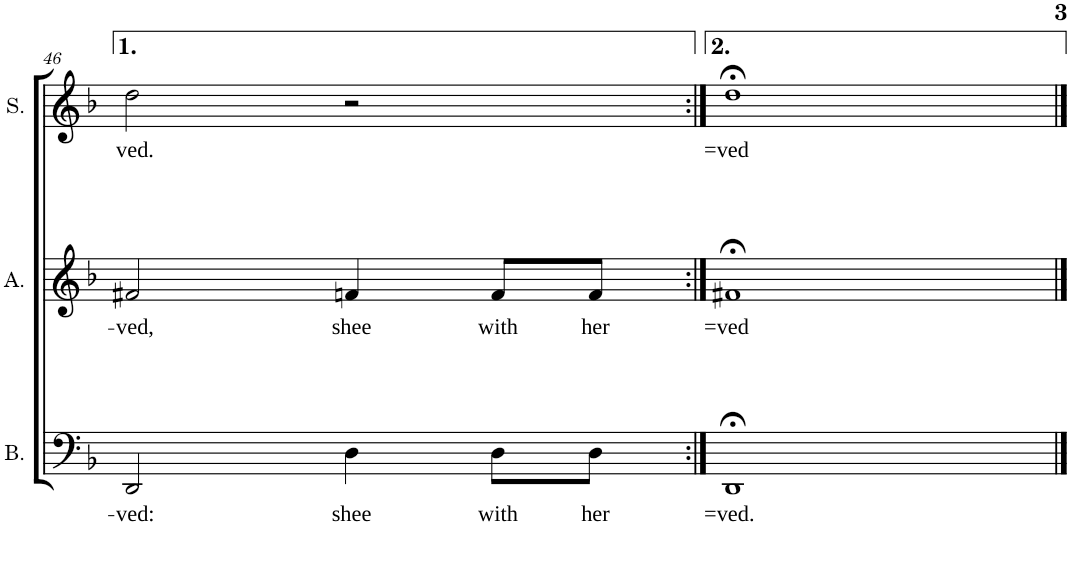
**kern	**text	**kern	**text	**kern	**text
*part3	*part3	*part2	*part2	*part1	*part1
*staff3	*staff3	*staff2	*staff2	*staff1	*staff1
*I"Bass	*	*I"Alto	*	*I"Soprano	*
*I'B.	*	*I'A.	*	*I'S.	*
!!LO:PB:g=z
*clefF4	*	*clefG2	*	*clefG2	*
*k[b-]	*	*k[b-]	*	*k[b-]	*
*M2/2	*	*M2/2	*	*M2/2	*
=46	=46	=46	=46	=46	=46
!	!LO:LY:b	!	!LO:LY:b	!	!LO:LY:b
2DD/	-ved:	2f#X/	-ved,	2dd\	ved.
!	!LO:LY:b	!	!LO:LY:b	!	!
4D\	shee	4fn/	shee	2r	.
!	!LO:LY:b	!	!LO:LY:b	!	!
8D\L	with	8f/L	with	.	.
!	!LO:LY:b	!	!LO:LY:b	!	!
8D\J	her	8f/J	her	.	.
=47:|!	=47:|!	=47:|!	=47:|!	=47:|!	=47:|!
!	!LO:LY:b	!	!LO:LY:b	!	!LO:LY:b
1DD;<	=ved.	1f#X;<	=ved	1dd;<	=ved
==	==	==	==	==	==
*-	*-	*-	*-	*-	*-
